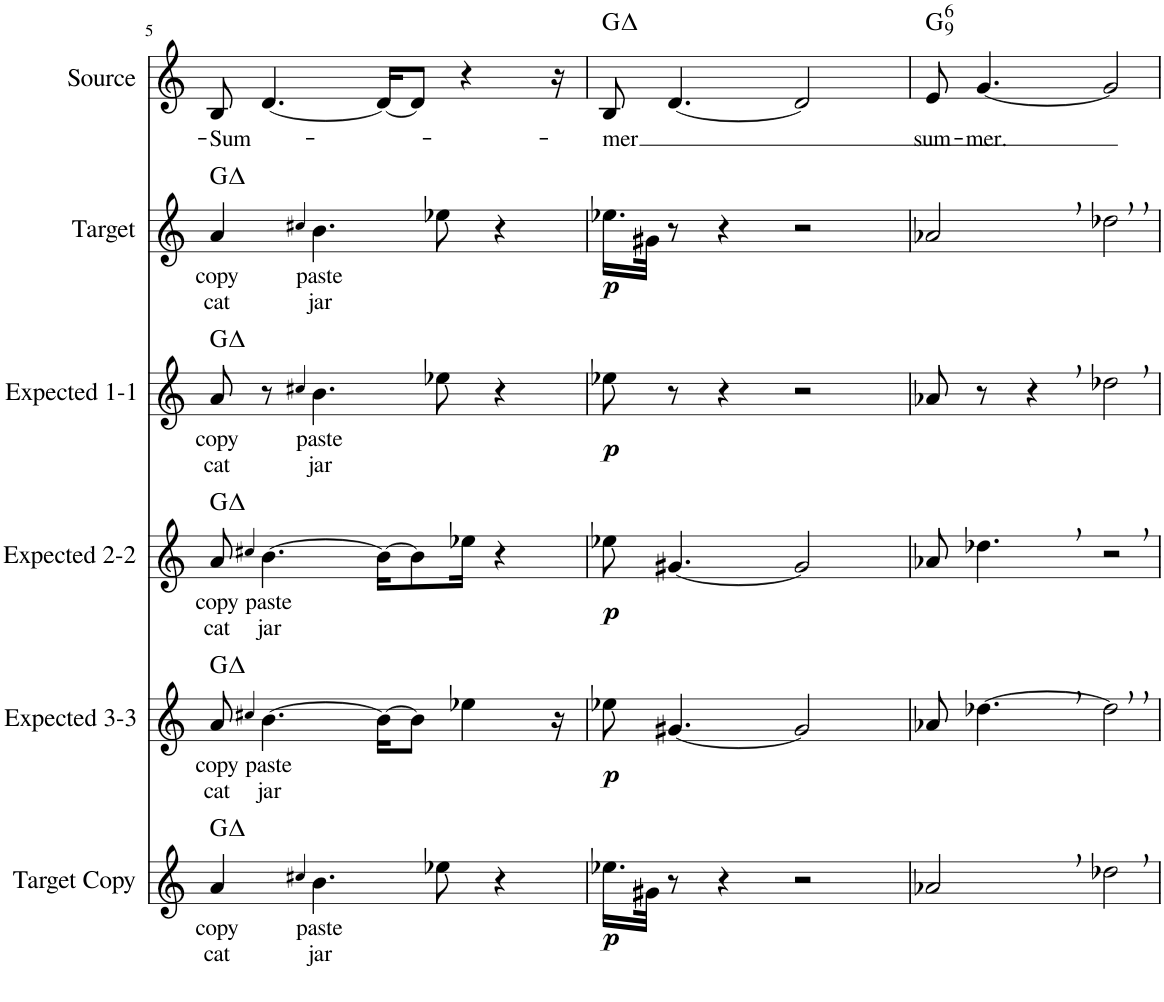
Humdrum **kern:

**kern	**text	**text	**dynam	**harte	**kern	**text	**text	**dynam	**harte	**kern	**text	**text	**dynam	**harte	**kern	**text	**text	**dynam	**harte	**kern	**text	**text	**dynam	**harte	**kern	**text	**harte
*part6	*part6	*part6	*part6	*part6	*part5	*part5	*part5	*part5	*part5	*part4	*part4	*part4	*part4	*part4	*part3	*part3	*part3	*part3	*part3	*part2	*part2	*part2	*part2	*part2	*part1	*part1	*part1
*staff6	*staff6	*staff6	*staff6	*	*staff5	*staff5	*staff5	*staff5	*	*staff4	*staff4	*staff4	*staff4	*	*staff3	*staff3	*staff3	*staff3	*	*staff2	*staff2	*staff2	*staff2	*	*staff1	*staff1	*
*I"Target Copy	*	*	*	*	*I"Expected 3-3	*	*	*	*	*I"Expected 2-2	*	*	*	*	*I"Expected 1-1	*	*	*	*	*I"Target	*	*	*	*	*I"Source	*	*
*I'Target Copy	*	*	*	*	*I'Expected 3-3	*	*	*	*	*I'Expected 2-2	*	*	*	*	*I'Expected 1-1	*	*	*	*	*I'Target	*	*	*	*	*I'Source	*	*
!!LO:PB:g=z
*clefG2	*	*	*	*	*clefG2	*	*	*	*	*clefG2	*	*	*	*	*clefG2	*	*	*	*	*clefG2	*	*	*	*	*clefG2	*	*
*k[]	*	*	*	*	*k[]	*	*	*	*	*k[]	*	*	*	*	*k[]	*	*	*	*	*k[]	*	*	*	*	*k[]	*	*
*M4/4	*	*	*	*	*M4/4	*	*	*	*	*M4/4	*	*	*	*	*M4/4	*	*	*	*	*M4/4	*	*	*	*	*M4/4	*	*
=5	=5	=5	=5	=5	=5	=5	=5	=5	=5	=5	=5	=5	=5	=5	=5	=5	=5	=5	=5	=5	=5	=5	=5	=5	=5	=5	=5
!	!LO:LY:b	!LO:LY:b	!	!	!	!LO:LY:b	!LO:LY:b	!	!	!	!LO:LY:b	!LO:LY:b	!	!	!	!LO:LY:b	!LO:LY:b	!	!	!	!LO:LY:b	!LO:LY:b	!	!	!	!LO:LY:b	!
4a/	copy	cat	.	G:maj	8a/	copy	cat	.	G:maj	8a/	copy	cat	.	G:maj	8a/	copy	cat	.	G:maj	4a/	copy	cat	.	G:maj	8B/	Sum-	.
.	.	.	.	.	4qcc#X/	.	.	.	.	4qcc#X/	.	.	.	.	.	.	.	.	.	.	.	.	.	.	.	.	.
!	!	!	!	!	!	!LO:LY:b	!LO:LY:b	!	!	!	!LO:LY:b	!LO:LY:b	!	!	!	!	!	!	!	!	!	!	!	!	!	!	!
.	.	.	.	.	[4.b\	paste	jar	.	.	[4.b\	paste	jar	.	.	8r	.	.	.	.	.	.	.	.	.	[4.d/	.	.
4qcc#X/	.	.	.	.	.	.	.	.	.	.	.	.	.	.	4qcc#X/	.	.	.	.	4qcc#X/	.	.	.	.	.	.	.
!	!LO:LY:b	!LO:LY:b	!	!	!	!	!	!	!	!	!	!	!	!	!	!LO:LY:b	!LO:LY:b	!	!	!	!LO:LY:b	!LO:LY:b	!	!	!	!	!
4.b\	paste	jar	.	.	.	.	.	.	.	.	.	.	.	.	4.b\	paste	jar	.	.	4.b\	paste	jar	.	.	.	.	.
.	.	.	.	.	16b\KL_	.	.	.	.	16b\KL_	.	.	.	.	.	.	.	.	.	.	.	.	.	.	16d/KL_	.	.
.	.	.	.	.	8b\J]	.	.	.	.	8b\]	.	.	.	.	.	.	.	.	.	.	.	.	.	.	8d/J]	.	.
8ee-X\	.	.	.	.	.	.	.	.	.	.	.	.	.	.	8ee-X\	.	.	.	.	8ee-X\	.	.	.	.	.	.	.
.	.	.	.	.	4ee-X\	.	.	.	.	16ee-X\Jk	.	.	.	.	.	.	.	.	.	.	.	.	.	.	4r	.	.
4r	.	.	.	.	.	.	.	.	.	4r	.	.	.	.	4r	.	.	.	.	4r	.	.	.	.	.	.	.
.	.	.	.	.	16r	.	.	.	.	.	.	.	.	.	.	.	.	.	.	.	.	.	.	.	16r	.	.
=6	=6	=6	=6	=6	=6	=6	=6	=6	=6	=6	=6	=6	=6	=6	=6	=6	=6	=6	=6	=6	=6	=6	=6	=6	=6	=6	=6
!	!	!	!LO:DY:b	!	!	!	!	!LO:DY:b	!	!	!	!	!LO:DY:b	!	!	!	!	!LO:DY:b	!	!	!	!	!LO:DY:b	!	!	!LO:LY:b	!
16.ee-X\LL	.	.	p	.	8ee-X\	.	.	p	.	8ee-X\	.	.	p	.	8ee-X\	.	.	p	.	16.ee-X\LL	.	.	p	.	8B/	-mer	G:maj
32g#X\JJk	.	.	.	.	.	.	.	.	.	.	.	.	.	.	.	.	.	.	.	32g#X\JJk	.	.	.	.	.	.	.
8r	.	.	.	.	[4.g#X/	.	.	.	.	[4.g#X/	.	.	.	.	8r	.	.	.	.	8r	.	.	.	.	[4.d/	.	.
4r	.	.	.	.	.	.	.	.	.	.	.	.	.	.	4r	.	.	.	.	4r	.	.	.	.	.	.	.
2r	.	.	.	.	2g#/]	.	.	.	.	2g#/]	.	.	.	.	2r	.	.	.	.	2r	.	.	.	.	2d/]	.	.
=7	=7	=7	=7	=7	=7	=7	=7	=7	=7	=7	=7	=7	=7	=7	=7	=7	=7	=7	=7	=7	=7	=7	=7	=7	=7	=7	=7
!	!	!	!	!	!	!	!	!	!	!	!	!	!	!	!	!	!	!	!	!	!	!	!	!	!	!LO:LY:b	!LO:H:kt=6
2a-X,/	.	.	.	.	8a-X/	.	.	.	.	8a-X/	.	.	.	.	8a-X/	.	.	.	.	2a-X,/	.	.	.	.	8e/	sum-	G:maj6(9)
!	!	!	!	!	!	!	!	!	!	!	!	!	!	!	!	!	!	!	!	!	!	!	!	!	!	!LO:LY:b	!
.	.	.	.	.	[4.dd-X,\	.	.	.	.	4.dd-X,\	.	.	.	.	8r	.	.	.	.	.	.	.	.	.	[4.g/	-mer.	.
.	.	.	.	.	.	.	.	.	.	.	.	.	.	.	4r	.	.	.	.	.	.	.	.	.	.	.	.
2dd-X,\	.	.	.	.	2dd-,\]	.	.	.	.	2r	.	.	.	.	2dd-X,\	.	.	.	.	2dd-X,\	.	.	.	.	2g/]	.	.
=	=	=	=	=	=	=	=	=	=	=	=	=	=	=	=	=	=	=	=	=	=	=	=	=	=	=	=
*-	*-	*-	*-	*-	*-	*-	*-	*-	*-	*-	*-	*-	*-	*-	*-	*-	*-	*-	*-	*-	*-	*-	*-	*-	*-	*-	*-
